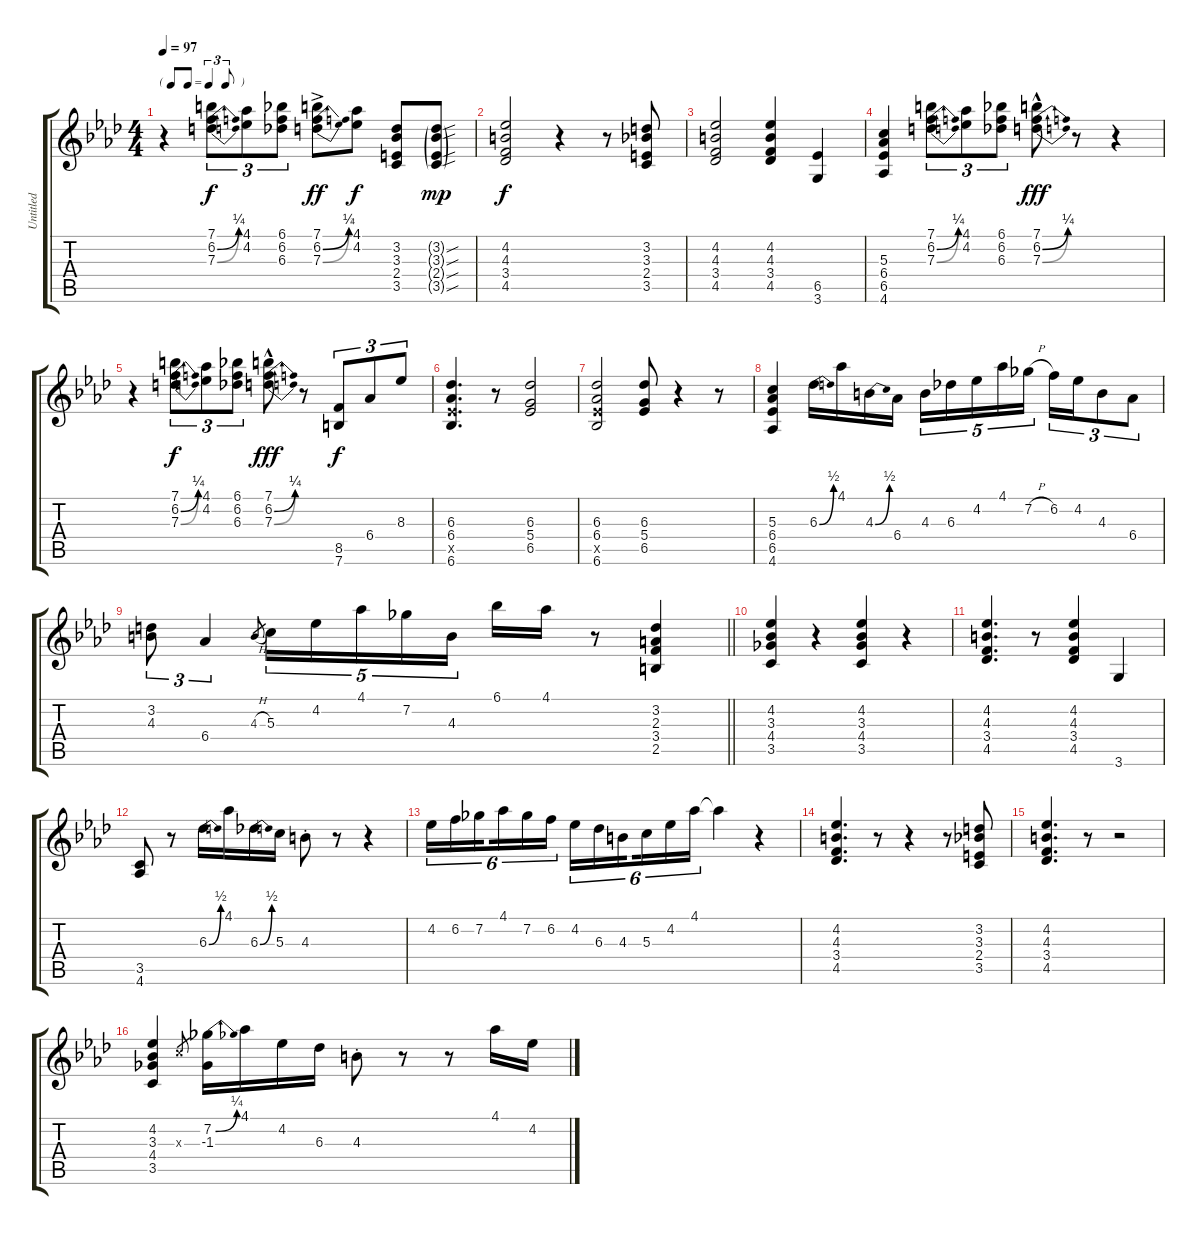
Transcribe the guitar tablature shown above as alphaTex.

\track ("Untitled" "Untitled") {instrument acousticguitarsteel}
\staff {score tabs}
\tuning (E4 B3 G3 D3 A2 E2) {hide}
\ts (4 4)
\tf triplet8th
\tempo 97
\clef g2
\ks ab
r.4{dy f} (7.1 6.2{be (bend 0 0 60 1)} 7.3{be (bend 0 0 60 1)}).8{tu (3 2)} (4.1 4.2).8{tu (3 2)} (6.1 6.2 6.3).8{tu (3 2)} (7.1{ac} 6.2{be (bend 0 0 60 1) ac} 7.3{be (bend 0 0 60 2) ac}).8{dy ff} (4.1 4.2).8{dy f} (3.2 3.3 2.4 3.5).8 (3.2{sou g} 3.3{sou g} 2.4{sou g} 3.5{sou g}).8{dy mp} |
(4.2 4.3 3.4 4.5).2{dy f} r.4 r.8 (3.2 3.3 2.4 3.5).8 |
(4.2 4.3 3.4 4.5).2 (4.2 4.3 3.4 4.5).4 (6.5 3.6).4 |
(5.3 6.4 6.5 4.6).4 (7.1 6.2{be (bend 0 0 60 1)} 7.3{be (bend 0 0 60 1)}).8{tu (3 2)} (4.1 4.2).8{tu (3 2)} (6.1 6.2 6.3).8{tu (3 2)} (7.1{hac} 6.2{be (bend 0 0 60 1) hac} 7.3{be (bend 0 0 60 1) hac}).8{dy fff} r.8 r.4 |
r.4 (7.1 6.2{be (bend 0 0 60 1)} 7.3{be (bend 0 0 60 1)}).8{tu (3 2) dy f} (4.1 4.2).8{tu (3 2)} (6.1 6.2 6.3).8{tu (3 2)} (7.1{hac} 6.2{be (bend 0 0 60 1) hac} 7.3{be (bend 0 0 60 1) hac}).8{dy fff} r.8 (8.5 7.6).8{tu (3 2) dy f} 6.4.8{tu (3 2)} 8.3.8{tu (3 2)} |
(6.3 6.4 6.5{x} 6.6).4{d} r.8 (6.3 5.4 6.5).2 |
(6.3 6.4 6.5{x} 6.6).2 (6.3 5.4 6.5).8 r.4 r.8 |
(5.3 6.4 6.5 4.6).4 6.3{be (bend 0 0 60 2)}.16 4.1.16 4.3{be (bend 0 0 60 2)}.16 6.4.16 4.3.16{tu (5 4)} 6.3.16{tu (5 4)} 4.2.16{tu (5 4)} 4.1.16{tu (5 4)} 7.2{h}.16{tu (5 4)} 6.2.16{tu (3 2)} 4.2.16{tu (3 2)} 4.3.8{tu (3 2)} 6.4.8{tu (3 2)} |
\barLineRight lightlight
(3.2 4.3).8{tu (3 2)} 6.4.4{tu (3 2)} 4.3{h}.8{gr} 5.3.16{tu (5 4)} 4.2.16{tu (5 4)} 4.1.16{tu (5 4)} 7.2.16{tu (5 4)} 4.3.16{tu (5 4)} 6.1.16 4.1.16 r.8 (3.2 2.3 3.4 2.5).4 |
(4.2 3.3 4.4 3.5).4 r.4 (4.2 3.3 4.4 3.5).4 r.4 |
(4.2 4.3 3.4 4.5).4{d} r.8 (4.2 4.3 3.4 4.5).4 3.6.4 |
(3.5 4.6).8 r.8 6.3{be (bend 0 0 60 2)}.16 4.1.16 6.3{be (bend 0 0 60 2)}.16 5.3.16 4.3{st}.8 r.8 r.4 |
4.2.16{tu (6 4)} 6.2.16{tu (6 4)} 7.2.16{tu (6 4) beam splitsecondary} 4.1.16{tu (6 4)} 7.2.16{tu (6 4)} 6.2.16{tu (6 4)} 4.2.16{tu (6 4)} 6.3.16{tu (6 4)} 4.3.16{tu (6 4) beam splitsecondary} 5.3.16{tu (6 4)} 4.2.16{tu (6 4)} 4.1.16{tu (6 4)} 4.1{t}.4 r.4 |
(4.2 4.3 3.4 4.5).4{d} r.8 r.4 r.8 (3.2 3.3 2.4 3.5).8 |
(4.2 4.3 3.4 4.5).4{d} r.8 r.2 |
(4.2 3.3 4.4 3.5).4 5.3{x}.8{gr} (7.2{be (bend 0 0 60 1)} -1.3).16 4.1.16 4.2.16 6.3.16 4.3{st}.8 r.8 r.8 4.1.16 4.2.16
